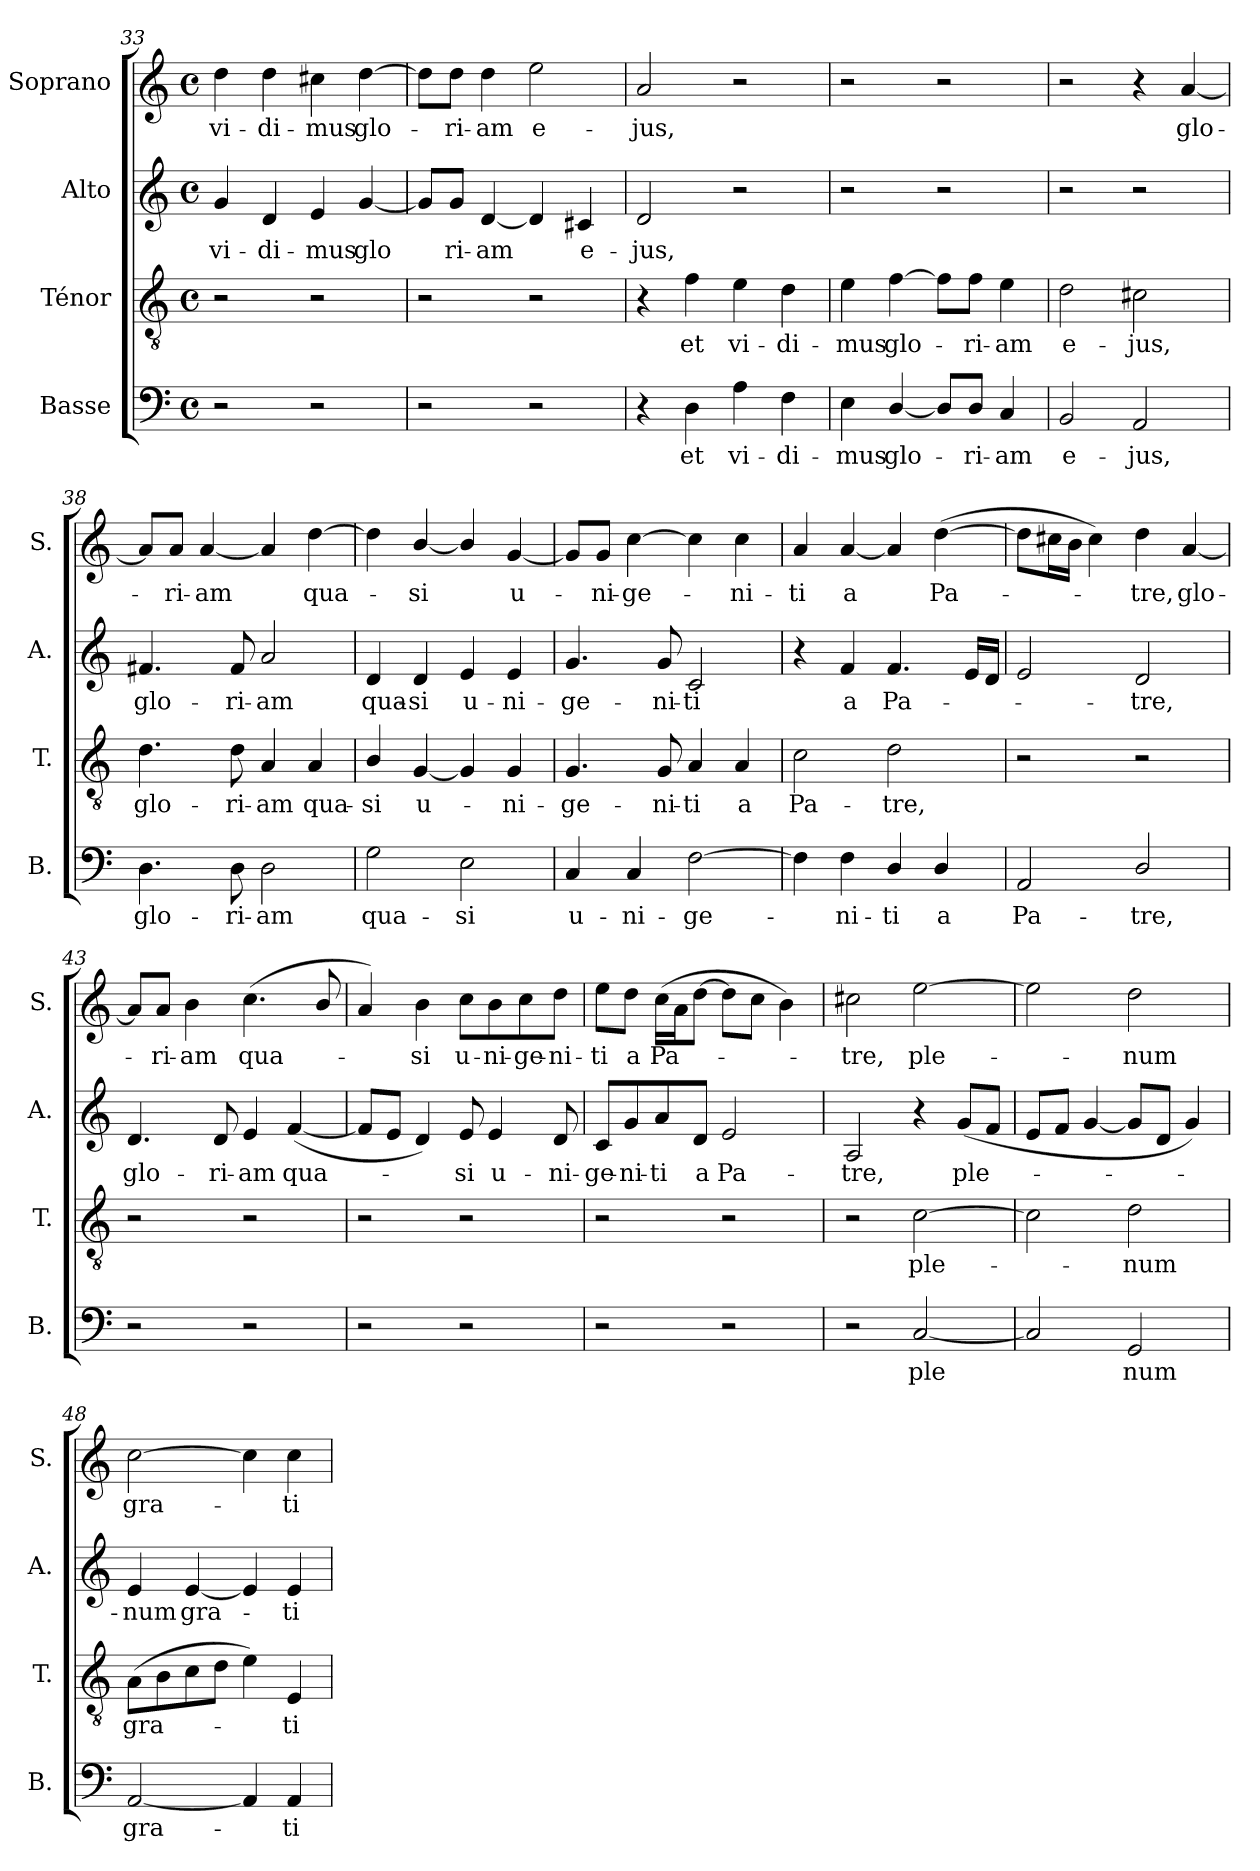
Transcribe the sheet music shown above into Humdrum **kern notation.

**kern	**text	**kern	**text	**kern	**text	**kern	**text
*part4	*part4	*part3	*part3	*part2	*part2	*part1	*part1
*staff4	*staff4	*staff3	*staff3	*staff2	*staff2	*staff1	*staff1
*I"Basse	*	*I"Ténor	*	*I"Alto	*	*I"Soprano	*
*I'B.	*	*I'T.	*	*I'A.	*	*I'S.	*
*clefF4	*	*clefGv2	*	*clefG2	*	*clefG2	*
*k[]	*	*k[]	*	*k[]	*	*k[]	*
*M4/4	*	*M4/4	*	*M4/4	*	*M4/4	*
*met(c)	*	*met(c)	*	*met(c)	*	*met(c)	*
=33	=33	=33	=33	=33	=33	=33	=33
!	!	!	!	!	!LO:LY:b	!	!LO:LY:b
2r	.	2r	.	4g/	vi-	4dd\	vi-
!	!	!	!	!	!LO:LY:b	!	!LO:LY:b
.	.	.	.	4d/	-di-	4dd\	-di-
!	!	!	!	!	!LO:LY:b	!	!LO:LY:b
2r	.	2r	.	4e/	-mus	4cc#X\	-mus
!	!	!	!	!	!LO:LY:b	!	!LO:LY:b
.	.	.	.	[4g/	glo	[4dd\	glo-
=34	=34	=34	=34	=34	=34	=34	=34
2r	.	2r	.	8g/L]	.	8dd\L]	.
!	!	!	!	!	!LO:LY:b	!	!LO:LY:b
.	.	.	.	8g/J	-ri-	8dd\J	-ri-
!	!	!	!	!	!LO:LY:b	!	!LO:LY:b
.	.	.	.	[4d/	-am	4dd\	-am
!	!	!	!	!	!	!	!LO:LY:b
2r	.	2r	.	4d/]	.	2ee\	e-
!	!	!	!	!	!LO:LY:b	!	!
.	.	.	.	4c#X/	e-	.	.
=35	=35	=35	=35	=35	=35	=35	=35
!	!	!	!	!	!LO:LY:b	!	!LO:LY:b
4r	.	4r	.	2d/	-jus,	2a/	-jus,
!	!LO:LY:b	!	!LO:LY:b	!	!	!	!
4D\	et	4f\	et	.	.	.	.
!	!LO:LY:b	!	!LO:LY:b	!	!	!	!
4A\	vi-	4e\	vi-	2r	.	2r	.
!	!LO:LY:b	!	!LO:LY:b	!	!	!	!
4F\	-di-	4d\	-di-	.	.	.	.
=36	=36	=36	=36	=36	=36	=36	=36
!	!LO:LY:b	!	!LO:LY:b	!	!	!	!
4E\	-mus	4e\	-mus	2r	.	2r	.
!	!LO:LY:b	!	!LO:LY:b	!	!	!	!
[4D/	glo-	[4f\	glo-	.	.	.	.
8D/L]	.	8f\L]	.	2r	.	2r	.
!	!LO:LY:b	!	!LO:LY:b	!	!	!	!
8D/J	ri-	8f\J	ri-	.	.	.	.
!	!LO:LY:b	!	!LO:LY:b	!	!	!	!
4C/	-am	4e\	-am	.	.	.	.
=37	=37	=37	=37	=37	=37	=37	=37
!	!LO:LY:b	!	!LO:LY:b	!	!	!	!
2BB/	e-	2d\	e-	2r	.	2r	.
!	!LO:LY:b	!	!LO:LY:b	!	!	!	!
2AA/	-jus,	2c#X\	-jus,	2r	.	4r	.
!	!	!	!	!	!	!	!LO:LY:b
.	.	.	.	.	.	[4a/	glo-
!!LO:LB:g=z
=38	=38	=38	=38	=38	=38	=38	=38
!	!LO:LY:b	!	!LO:LY:b	!	!LO:LY:b	!	!
4.D\	glo-	4.d\	glo-	4.f#X/	glo-	8a/L]	.
!	!	!	!	!	!	!	!LO:LY:b
.	.	.	.	.	.	8a/J	-ri-
!	!	!	!	!	!	!	!LO:LY:b
.	.	.	.	.	.	[4a/	-am
!	!LO:LY:b	!	!LO:LY:b	!	!LO:LY:b	!	!
8D\	-ri-	8d\	-ri-	8f#/	-ri-	.	.
!	!LO:LY:b	!	!LO:LY:b	!	!LO:LY:b	!	!
2D\	-am	4A/	-am	2a/	-am	4a/]	.
!	!	!	!LO:LY:b	!	!	!	!LO:LY:b
.	.	4A/	qua-	.	.	[4dd\	qua-
=39	=39	=39	=39	=39	=39	=39	=39
!	!LO:LY:b	!	!LO:LY:b	!	!LO:LY:b	!	!
2G\	qua-	4B/	-si	4d/	qua-	4dd\]	.
!	!	!	!LO:LY:b	!	!LO:LY:b	!	!LO:LY:b
.	.	[4G/	u-	4d/	-si	[4b/	-si
!	!LO:LY:b	!	!	!	!LO:LY:b	!	!
2E\	-si	4G/]	.	4e/	u-	4b/]	.
!	!	!	!LO:LY:b	!	!LO:LY:b	!	!LO:LY:b
.	.	4G/	ni-	4e/	-ni-	[4g/	u-
=40	=40	=40	=40	=40	=40	=40	=40
!	!LO:LY:b	!	!LO:LY:b	!	!LO:LY:b	!	!
4C/	u-	4.G/	-ge-	4.g/	-ge-	8g/L]	.
!	!	!	!	!	!	!	!LO:LY:b
.	.	.	.	.	.	8g/J	-ni-
!	!LO:LY:b	!	!	!	!	!	!LO:LY:b
4C/	-ni-	.	.	.	.	[4cc\	-ge-
!	!	!	!LO:LY:b	!	!LO:LY:b	!	!
.	.	8G/	-ni-	8g/	-ni-	.	.
!	!LO:LY:b	!	!LO:LY:b	!	!LO:LY:b	!	!
[2F\	-ge-	4A/	-ti	2c/	-ti	4cc\]	.
!	!	!	!LO:LY:b	!	!	!	!LO:LY:b
.	.	4A/	a	.	.	4cc\	ni-
=41	=41	=41	=41	=41	=41	=41	=41
!	!	!	!LO:LY:b	!	!	!	!LO:LY:b
4F\]	.	2c\	Pa-	4r	.	4a/	-ti
!	!LO:LY:b	!	!	!	!LO:LY:b	!	!LO:LY:b
4F\	ni-	.	.	4f/	a	[4a/	a
!	!LO:LY:b	!	!LO:LY:b	!	!LO:LY:b	!	!
4D/	-ti	2d\	-tre,	4.f/	Pa-	4a/]	.
!	!LO:LY:b	!	!	!	!	!	!LO:LY:b
4D/	a	.	.	.	.	(>[4dd\	Pa-
.	.	.	.	16e/LL	.	.	.
.	.	.	.	16d/JJ	.	.	.
=42	=42	=42	=42	=42	=42	=42	=42
!	!LO:LY:b	!	!	!	!	!	!
2AA/	Pa-	2r	.	2e/	.	8dd\L]	.
.	.	.	.	.	.	16cc#X\L	.
.	.	.	.	.	.	16b\JJ	.
.	.	.	.	.	.	4cc#\)	.
!	!LO:LY:b	!	!	!	!LO:LY:b	!	!LO:LY:b
2D/	-tre,	2r	.	2d/	tre,	4dd\	tre,
!	!	!	!	!	!	!	!LO:LY:b
.	.	.	.	.	.	[4a/	glo-
=43	=43	=43	=43	=43	=43	=43	=43
!	!	!	!	!	!LO:LY:b	!	!
2r	.	2r	.	4.d/	glo-	8a/L]	.
!	!	!	!	!	!	!	!LO:LY:b
.	.	.	.	.	.	8a/J	-ri-
!	!	!	!	!	!	!	!LO:LY:b
.	.	.	.	.	.	4b\	-am
!	!	!	!	!	!LO:LY:b	!	!
.	.	.	.	8d/	-ri-	.	.
!	!	!	!	!	!LO:LY:b	!	!LO:LY:b
2r	.	2r	.	4e/	-am	(<4.cc\	qua-
!	!	!	!	!	!LO:LY:b	!	!
.	.	.	.	(<[4f/	qua-	.	.
.	.	.	.	.	.	8b/	.
!!LO:LB:g=z
=44	=44	=44	=44	=44	=44	=44	=44
2r	.	2r	.	8f/L]	.	4a/)	.
.	.	.	.	8e/J	.	.	.
!	!	!	!	!	!	!	!LO:LY:b
.	.	.	.	4d/)	.	4b\	si
!	!	!	!	!	!LO:LY:b	!	!LO:LY:b
2r	.	2r	.	8e/	si	8cc\L	u-
!	!	!	!	!	!LO:LY:b	!	!LO:LY:b
.	.	.	.	4e/	u-	8b\	-ni-
!	!	!	!	!	!	!	!LO:LY:b
.	.	.	.	.	.	8cc\	-ge-
!	!	!	!	!	!LO:LY:b	!	!LO:LY:b
.	.	.	.	8d/	-ni-	8dd\J	-ni-
=45	=45	=45	=45	=45	=45	=45	=45
!	!	!	!	!	!LO:LY:b	!	!LO:LY:b
2r	.	2r	.	8c/L	-ge-	8ee\L	-ti
!	!	!	!	!	!LO:LY:b	!	!LO:LY:b
.	.	.	.	8g/	-ni-	8dd\J	a
!	!	!	!	!	!LO:LY:b	!	!LO:LY:b
.	.	.	.	8a/	-ti	(>16cc\LL	Pa-
.	.	.	.	.	.	16a\J	.
!	!	!	!	!	!LO:LY:b	!	!
.	.	.	.	8d/J	a	[8dd\J	.
!	!	!	!	!	!LO:LY:b	!	!
2r	.	2r	.	2e/	Pa-	8dd\L]	.
.	.	.	.	.	.	8cc\J	.
.	.	.	.	.	.	4b\)	.
=46	=46	=46	=46	=46	=46	=46	=46
!	!	!	!	!	!LO:LY:b	!	!LO:LY:b
2r	.	2r	.	2A/	-tre,	2cc#X\	tre,
!	!LO:LY:b	!	!LO:LY:b	!	!	!	!LO:LY:b
[2C/	ple	[2c\	ple-	4r	.	[2ee\	ple-
!	!	!	!	!	!LO:LY:b	!	!
.	.	.	.	(<8g/L	ple-	.	.
.	.	.	.	8f/J	.	.	.
=47	=47	=47	=47	=47	=47	=47	=47
2C/]	.	2c\]	.	8e/L	.	2ee\]	.
.	.	.	.	8f/J	.	.	.
.	.	.	.	[4g/	.	.	.
!	!LO:LY:b	!	!LO:LY:b	!	!	!	!LO:LY:b
2GG/	-num	2d\	-num	8g/L]	.	2dd\	-num
.	.	.	.	8d/J	.	.	.
.	.	.	.	4g/)	.	.	.
=48	=48	=48	=48	=48	=48	=48	=48
!	!LO:LY:b	!	!LO:LY:b	!	!LO:LY:b	!	!LO:LY:b
[2AA/	gra-	(>8A\L	gra-	4e/	num	[2cc\	gra-
.	.	8B\	.	.	.	.	.
!	!	!	!	!	!LO:LY:b	!	!
.	.	8c\	.	[4e/	gra-	.	.
.	.	8d\J	.	.	.	.	.
4AA/]	.	4e\)	.	4e/]	.	4cc\]	.
!	!LO:LY:b	!	!LO:LY:b	!	!LO:LY:b	!	!LO:LY:b
4AA/	ti-	4E/	ti-	4e/	ti-	4cc\	ti-
=	=	=	=	=	=	=	=
*-	*-	*-	*-	*-	*-	*-	*-
